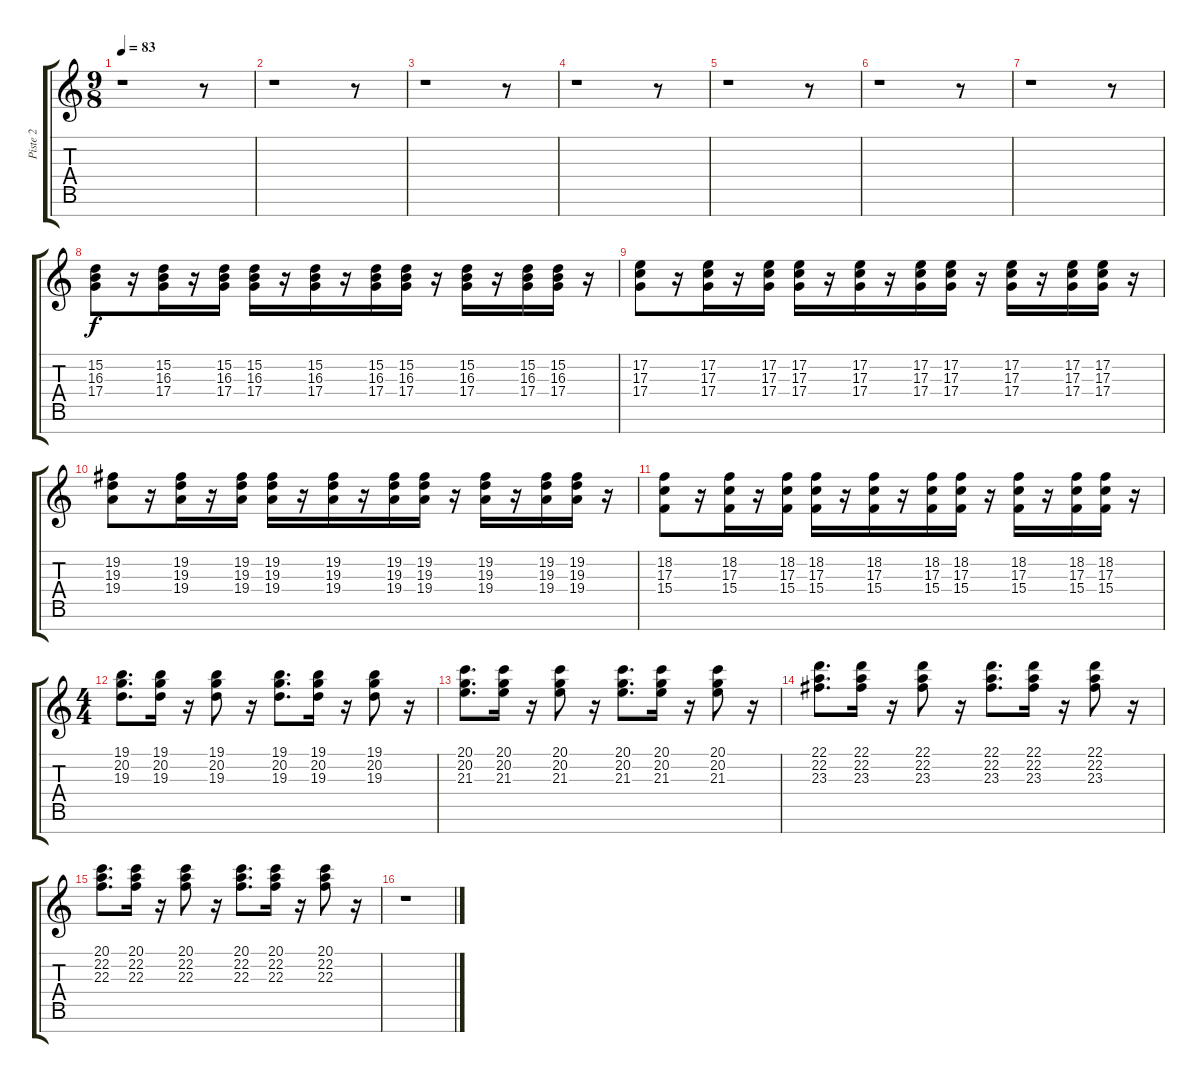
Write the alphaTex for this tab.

\track ("Piste 2" "Piste 2") {instrument rockorgan}
\staff {score tabs}
\tuning (E4 B3 G3 D3 A2 E2 B1) {hide}
\ts (9 8)
\tempo 83
\clef g2
\ks c
r.1{dy f} r.8 |
r.1 r.8 |
r.1 r.8 |
r.1 r.8 |
r.1 r.8 |
r.1 r.8 |
r.1 r.8 |
(15.2 16.3 17.4).8{volume 7 instrument rockorgan} r.16 (15.2 16.3 17.4).16 r.16 (15.2 16.3 17.4).16 (15.2 16.3 17.4).16 r.16 (15.2 16.3 17.4).16 r.16 (15.2 16.3 17.4).16 (15.2 16.3 17.4).16 r.16 (15.2 16.3 17.4).16 r.16 (15.2 16.3 17.4).16 (15.2 16.3 17.4).16 r.16 |
(17.2 17.3 17.4).8 r.16 (17.2 17.3 17.4).16 r.16 (17.2 17.3 17.4).16 (17.2 17.3 17.4).16 r.16 (17.2 17.3 17.4).16 r.16 (17.2 17.3 17.4).16 (17.2 17.3 17.4).16 r.16 (17.2 17.3 17.4).16 r.16 (17.2 17.3 17.4).16 (17.2 17.3 17.4).16 r.16 |
(19.2 19.3 19.4).8 r.16 (19.2 19.3 19.4).16 r.16 (19.2 19.3 19.4).16 (19.2 19.3 19.4).16 r.16 (19.2 19.3 19.4).16 r.16 (19.2 19.3 19.4).16 (19.2 19.3 19.4).16 r.16 (19.2 19.3 19.4).16 r.16 (19.2 19.3 19.4).16 (19.2 19.3 19.4).16 r.16 |
(18.2 17.3 15.4).8 r.16 (18.2 17.3 15.4).16 r.16 (18.2 17.3 15.4).16 (18.2 17.3 15.4).16 r.16 (18.2 17.3 15.4).16 r.16 (18.2 17.3 15.4).16 (18.2 17.3 15.4).16 r.16 (18.2 17.3 15.4).16 r.16 (18.2 17.3 15.4).16 (18.2 17.3 15.4).16 r.16 |
\ts (4 4)
(19.1 20.2 19.3).8{d volume 9} (19.1 20.2 19.3).16 r.16 (19.1 20.2 19.3).8 r.16 (19.1 20.2 19.3).8{d} (19.1 20.2 19.3).16 r.16 (19.1 20.2 19.3).8 r.16 |
(20.1 20.2 21.3).8{d} (20.1 20.2 21.3).16 r.16 (20.1 20.2 21.3).8 r.16 (20.1 20.2 21.3).8{d} (20.1 20.2 21.3).16 r.16 (20.1 20.2 21.3).8 r.16 |
(22.1 22.2 23.3).8{d} (22.1 22.2 23.3).16 r.16 (22.1 22.2 23.3).8 r.16 (22.1 22.2 23.3).8{d} (22.1 22.2 23.3).16 r.16 (22.1 22.2 23.3).8 r.16 |
(20.1 22.2 22.3).8{d} (20.1 22.2 22.3).16 r.16 (20.1 22.2 22.3).8 r.16 (20.1 22.2 22.3).8{d} (20.1 22.2 22.3).16 r.16 (20.1 22.2 22.3).8 r.16 |
r.1
